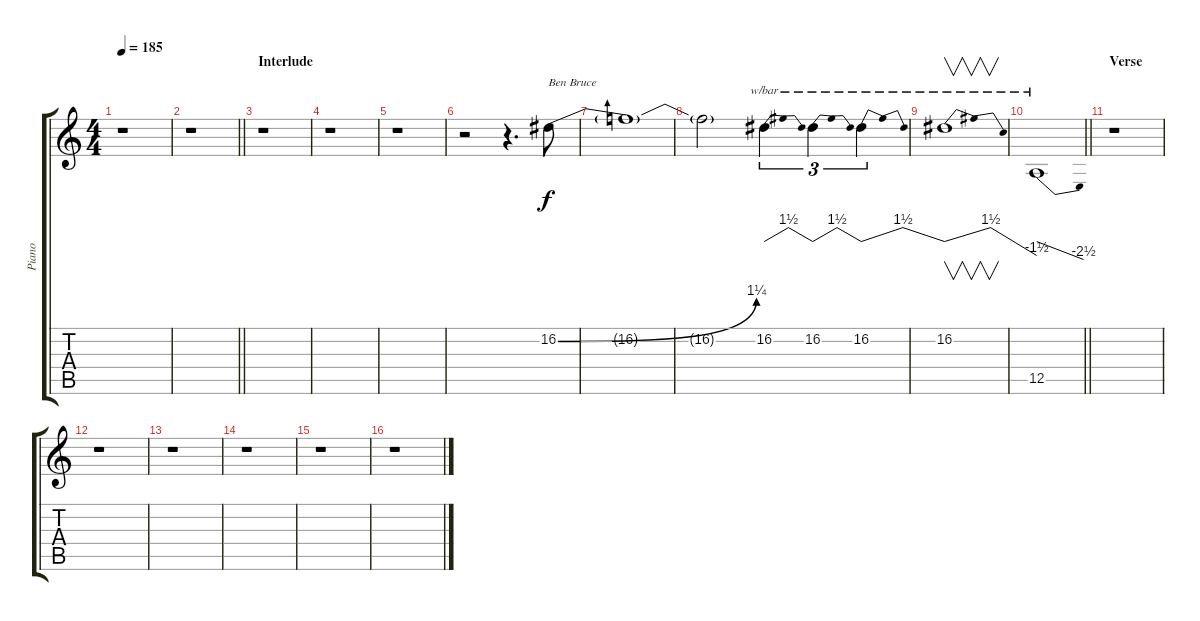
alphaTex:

\track ("Piano" "Piano") {instrument brightacousticpiano}
\staff {score tabs}
\tuning (E4 B3 G3 D3 A2 D2) {hide}
\ts (4 4)
\tempo 185
\clef g2
\ks c
r.1{dy f} |
\barLineRight lightlight
r.1 |
\section ("" "Interlude")
r.1 |
r.1 |
r.1 |
r.2 r.4{d} 16.2{be (bend 0 0 60 5)}.8{txt "Ben Bruce" volume 16 instrument distortionguitar} |
16.2{t}.1 |
16.2{t}.2 16.2.4{tu (3 2) tbe (dip default 0 0 30 6 60 0)} 16.2.4{tu (3 2) tbe (dip default 0 0 30 6 60 0)} 16.2.4{tu (3 2) tbe (dip default 0 0 30 6 60 0)} |
16.2.1{v tbe (dip default 0 0 5 6 60 -6)} |
\barLineRight lightlight
12.5.1{tbe (dive default 0 0 60 -10)} |
\section ("" "Verse ")
r.1{volume 14 instrument brightacousticpiano} |
r.1 |
r.1 |
r.1 |
r.1 |
r.1
